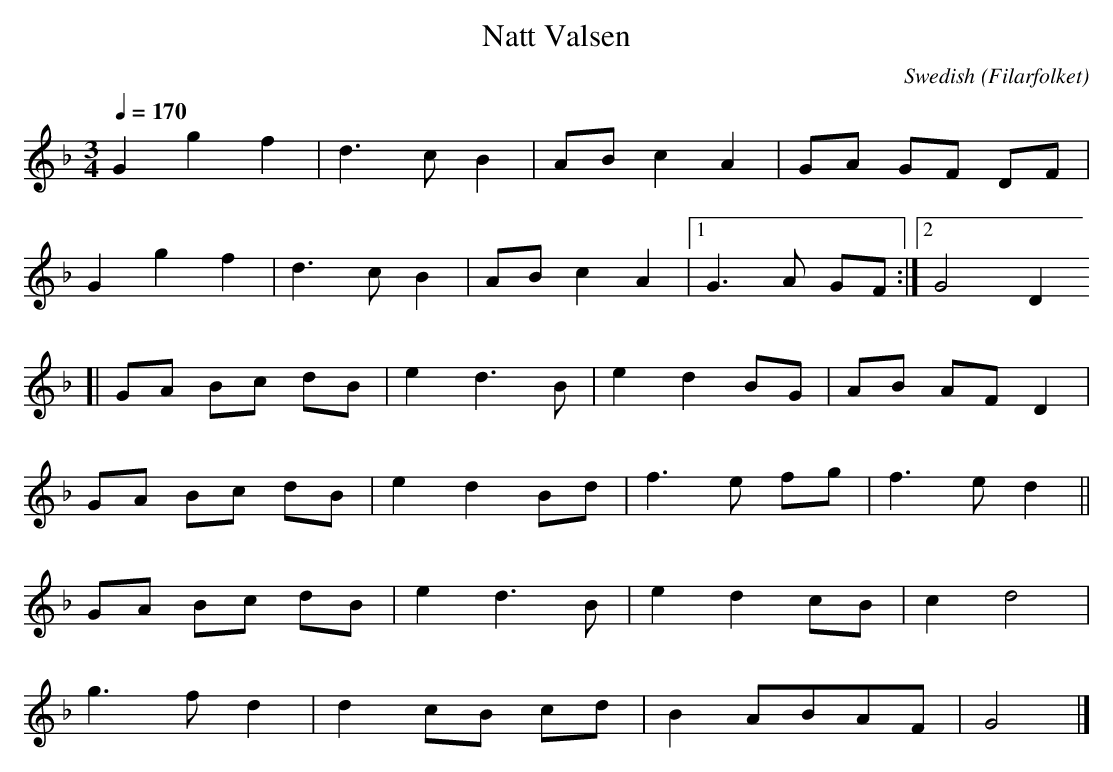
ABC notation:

X:1
T:Natt Valsen
C:Swedish (Filarfolket)
L:1/8
M:3/4
Q:1/4=170
K:F
G2g2f2|d3c B2|AB c2A2|GA GF DF|
G2g2f2|d3c B2|AB c2A2|[1G3A GF:|[2G4D2
[|GA Bc dB|e2d3B|e2d2BG|AB AF D2|
GA Bc dB|e2d2Bd|f3e fg|f3e d2||
GA Bc dB|e2d3B|e2d2cB|c2d4|
g3f d2|d2cB cd|B2ABAF|G4|]
